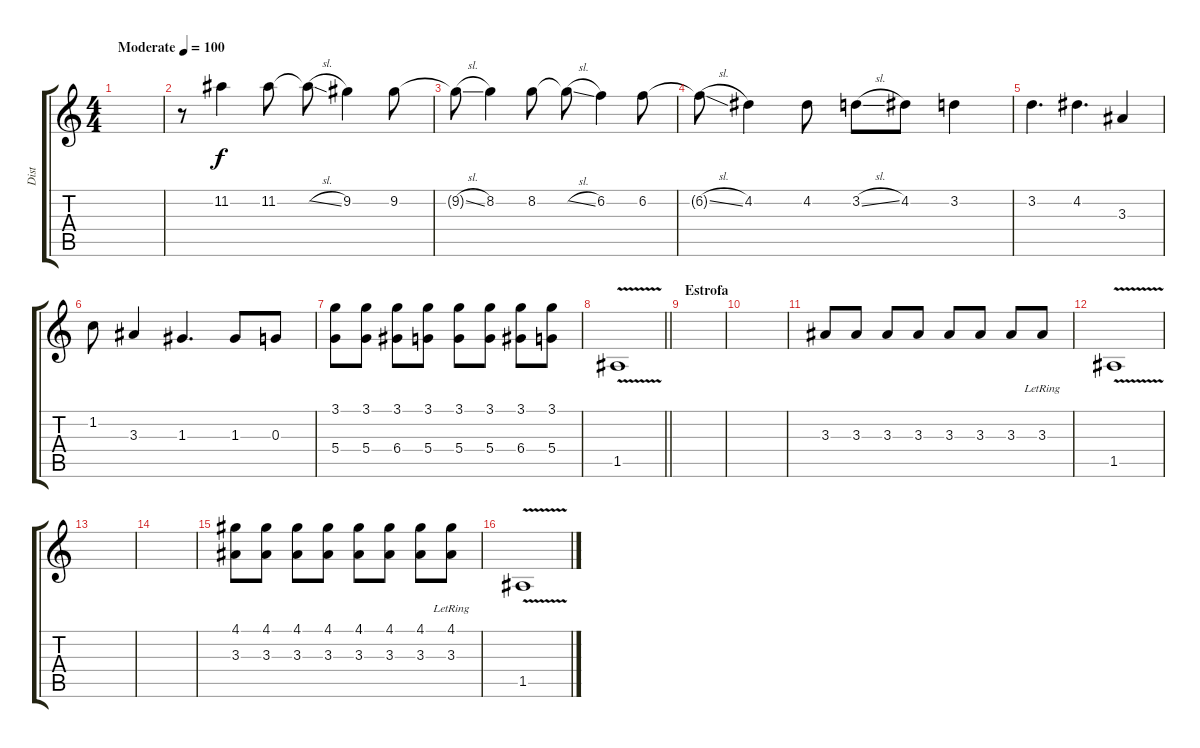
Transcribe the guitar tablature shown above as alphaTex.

\track ("Dist" "Dist") {instrument overdrivenguitar}
\staff {score tabs}
\tuning (E4 B3 G3 D3 A2 E2) {hide}
\ts (4 4)
\tempo (100 "Moderate")
\clef g2
\ks c
|
r.8 11.2.4 11.2.8 11.2{sl t}.8 9.2.4 9.2.8 |
9.2{sl t}.8 8.2.4 8.2.8 8.2{sl t}.8 6.2.4 6.2.8 |
6.2{sl t}.8 4.2.4 4.2.8 3.2{sl}.8 4.2.8 3.2.4 |
3.2.4{d} 4.2.4{d} 3.3.4 |
1.2.8 3.3.4 1.3.4{d} 1.3.8 0.3.8 |
(3.1 5.4).8 (3.1 5.4).8 (3.1 6.4).8 (3.1 5.4).8 (3.1 5.4).8 (3.1 5.4).8 (3.1 6.4).8 (3.1 5.4).8 |
\barLineRight lightlight
1.5{v}.1 |
\section ("" "Estrofa")
|
|
3.3.8 3.3.8 3.3.8 3.3.8 3.3.8 3.3.8 3.3.8 3.3{lr}.8 |
1.5{v}.1 |
|
|
(4.1 3.3).8{volume 4} (4.1 3.3).8 (4.1 3.3).8 (4.1 3.3).8 (4.1 3.3).8 (4.1 3.3).8 (4.1 3.3).8 (4.1 3.3{lr}).8 |
1.5{v}.1
